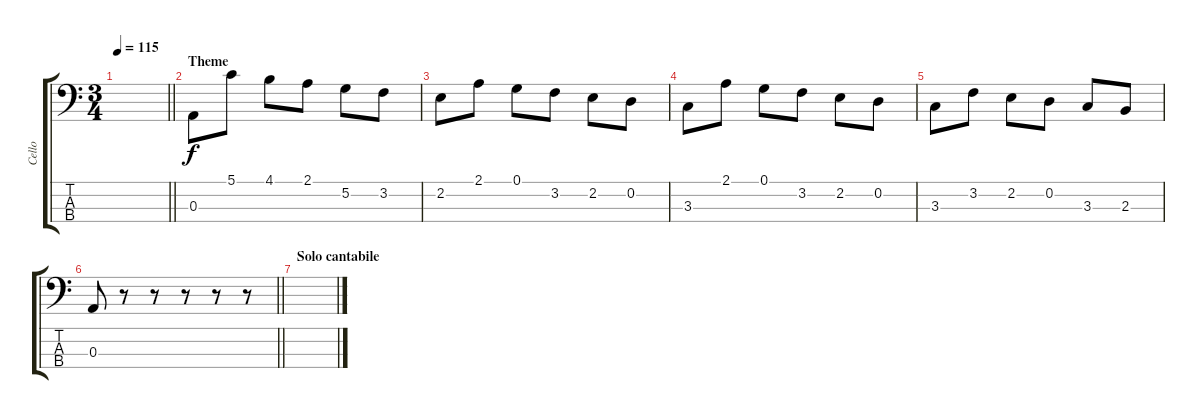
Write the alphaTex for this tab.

\track ("Cello" "Cello") {instrument electricbassfinger}
\staff {score tabs}
\tuning (G2 D2 A1 E1) {hide}
\ts (3 4)
\tempo 115
\clef f4
\barLineRight lightlight
\ks aminor
|
\section ("" "Theme")
0.3.8 5.1.8 4.1.8 2.1.8 5.2.8 3.2.8 |
2.2.8 2.1.8 0.1.8 3.2.8 2.2.8 0.2.8 |
3.3.8 2.1.8 0.1.8 3.2.8 2.2.8 0.2.8 |
3.3.8 3.2.8 2.2.8 0.2.8 3.3.8 2.3.8 |
\barLineRight lightlight
0.3.8 r.8 r.8 r.8 r.8 r.8 |
\section ("" "Solo cantabile")
